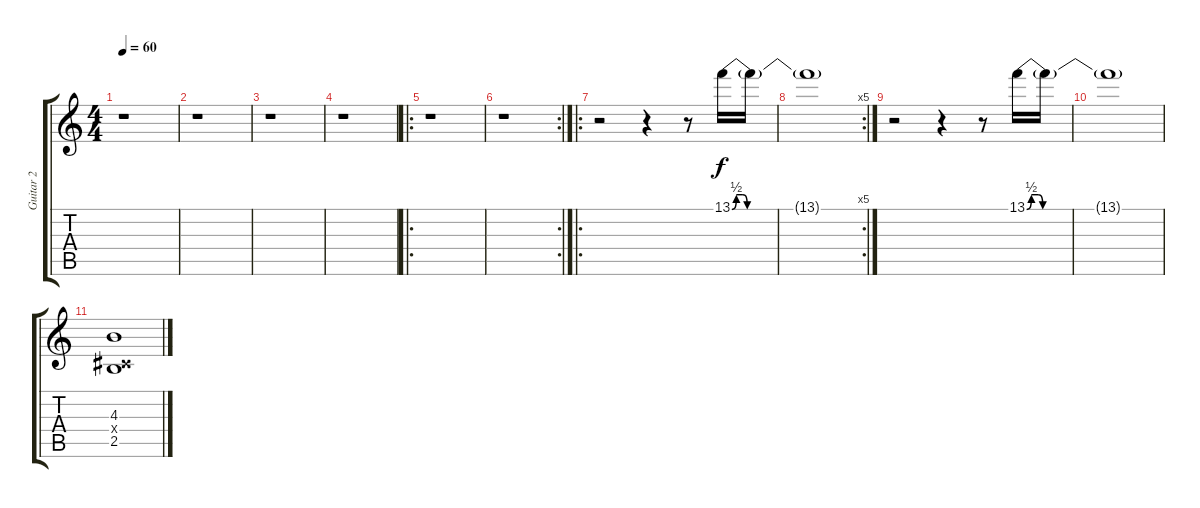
\track ("Guitar 2" "Guitar 2") {instrument overdrivenguitar}
\staff {score tabs}
\tuning (E4 B3 G3 D3 A2 E2) {hide}
\ts (4 4)
\tempo 60
\clef g2
\ks c
r.1{dy f} |
r.1 |
r.1 |
r.1 |
\ro
r.1 |
\rc 2
r.1 |
\ro
r.2 r.4 r.8 13.1{be (custom 0 0 2 2 5 2 7 0 60 0)}.16 13.1{t}.16 |
\rc 5
13.1{t}.1 |
r.2 r.4 r.8 13.1{be (custom 0 0 2 2 5 2 7 0 60 0)}.16 13.1{t}.16 |
13.1{t}.1 |
(4.3 -1.4{x} 2.5).1
